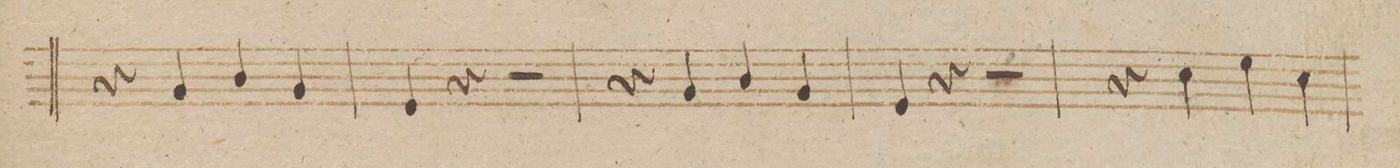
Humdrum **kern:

**kern	**dynam
*I"Viola.	*
*clefC3	*
*k[b-]	*
*met(c)	*
*M4/4	*
4r	.
4A/	.
4c/	.
4A/	.
=22	=22
4F/	.
4r	.
2r	.
=23	=23
4r	.
4A/	.
4c/	.
4A/	.
=24	=24
4F/	.
4r	.
2r	.
=25	=25
4r	.
4d\	.
4f\	.
4d\	.
=26	=26
*-	*-
